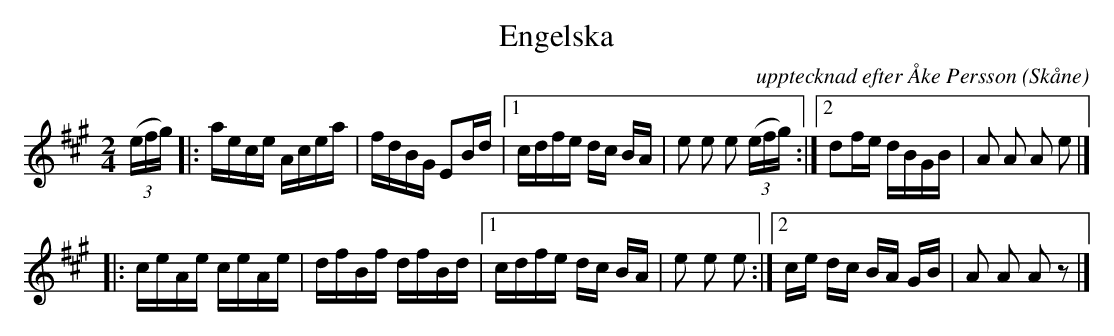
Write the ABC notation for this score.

X:1
T:Engelska
C:upptecknad efter Åke Persson
O:Skåne
M:2/4
L:1/16
K:A
(3(efg) |: aece Acea | fdBG E2Bd |[1 cdfe dc BA | e2 e2 e2  (3(efg) :|[2 d2fe dBGB | A2 A2 A2 e2 |]
|: ceAe ceAe | dfBf dfBd |[1 cdfe dc BA | e2 e2 e2 :|[2 ce dc BA GB | A2 A2 A2 z2 |]
